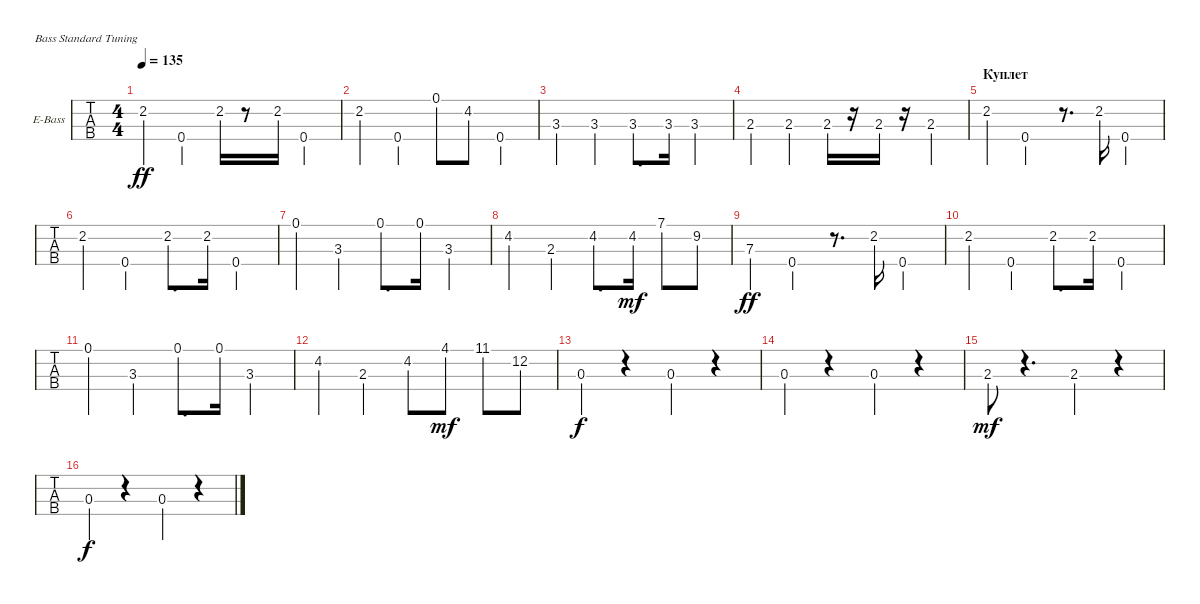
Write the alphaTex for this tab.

\defaultSystemsLayout 4
\bracketExtendMode groupsimilarinstruments
\firstSystemTrackNameOrientation horizontal
\otherSystemsTrackNameOrientation horizontal
\track ("Electric Bass" "E-Bass") {instrument electricbassfinger}
\staff {tabs}
\tuning (G2 D2 A1 E1)
\ts (4 4)
\tempo 135
\clef f4
\ks c
2.2.4{dy ff instrument electricbassfinger} 0.4.4 2.2.16 r.8 2.2.16 0.4.4 |
2.2.4 0.4.4 0.1.8 4.2.8 0.4.4 |
3.3.4 3.3.4 3.3.8{d} 3.3.16 3.3.4 |
2.3.4 2.3.4 2.3.16 r.16 2.3.16 r.16 2.3.4 |
\section ("" "Куплет")
\scale
0.481781 2.2.4 0.4.4 r.8{d} 2.2.16 0.4.4 |
\scale
0.259109 2.2.4 0.4.4 2.2.8{d} 2.2.16 0.4.4 |
\scale
0.259109 0.1.4 3.3.4 0.1.8{d} 0.1.16 3.3.4 |
\scale
0.333333 4.2.4 2.3.4 4.2.8{d} 4.2.16{dy mf} 7.1.8 9.2.8 |
\scale
0.333333 7.3.4{dy ff} 0.4.4 r.8{d} 2.2.16 0.4.4 |
\scale
0.333333 2.2.4 0.4.4 2.2.8{d} 2.2.16 0.4.4 |
\scale
0.333333 0.1.4 3.3.4 0.1.8{d} 0.1.16 3.3.4 |
\scale
0.333333 4.2.4 2.3.4 4.2.8 4.1.8{dy mf} 11.1.8 12.2.8 |
\scale
0.333333 0.3.4{dy f} r.4 0.3.4 r.4 |
\scale
0.333333 0.3.4 r.4 0.3.4 r.4 |
\scale
0.333333 2.3.8{dy mf} r.4{d} 2.3.4 r.4 |
\scale
0.333333 0.3.4{dy f} r.4 0.3.4 r.4
